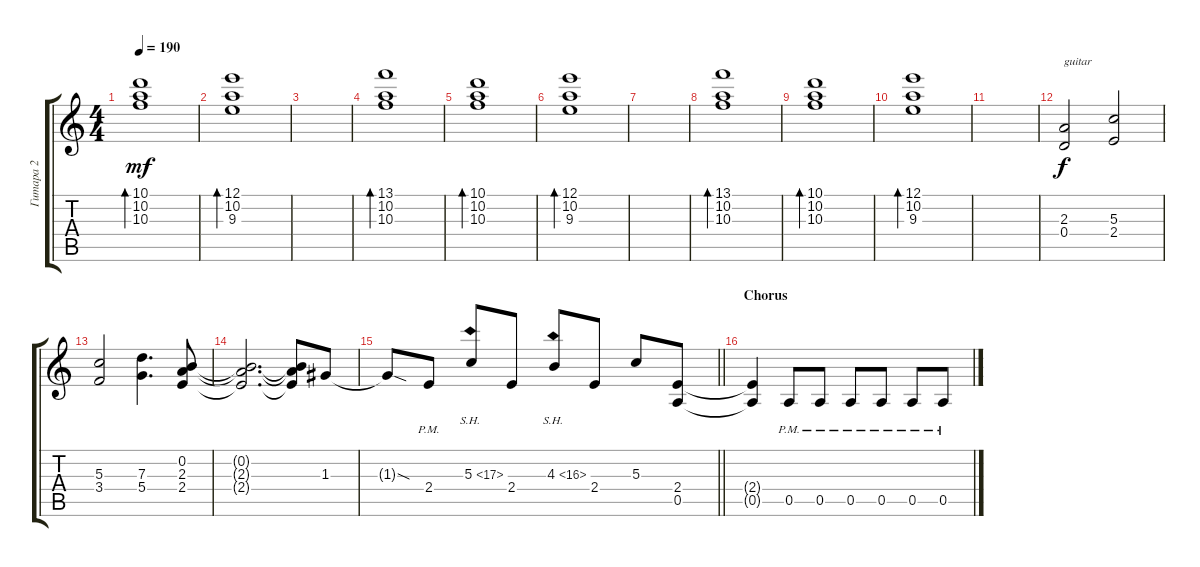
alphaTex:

\track ("Гитара 2" "Гитара 2") {instrument distortionguitar}
\staff {score tabs}
\tuning (E4 B3 G3 D3 A2 E2) {hide}
\ts (4 4)
\tempo 190
\clef g2
\ks aminor
(10.1 10.2 10.3).1{bd 480 dy mf} |
(12.1 10.2 9.3).1{bd 480} |
|
(13.1 10.2 10.3).1{bd 480} |
(10.1 10.2 10.3).1{bd 480} |
(12.1 10.2 9.3).1{bd 480} |
|
(13.1 10.2 10.3).1{bd 480} |
(10.1 10.2 10.3).1{bd 480} |
(12.1 10.2 9.3).1{bd 480} |
|
(2.3 0.4).2{txt "guitar" dy f volume 8 instrument distortionguitar} (5.3 2.4).2 |
(5.3 3.4).2 (7.3 5.4).4{d} (0.2 2.3 2.4).8 |
(0.2{t} 2.3{t} 2.4{t}).2{d} (0.2{t} 2.3{t} 2.4{t}).8 1.3.8 |
\barLineRight lightlight
1.3{sod t}.8 2.4{pm}.8 5.3{sh 12}.8 2.4.8 4.3{sh 12}.8 2.4.8 5.3.8 (2.4 0.5).8 |
\section ("" "Chorus")
(2.4{t} 0.5{t}).4 0.5{pm}.8 0.5{pm}.8 0.5{pm}.8 0.5{pm}.8 0.5{pm}.8 0.5{pm}.8
